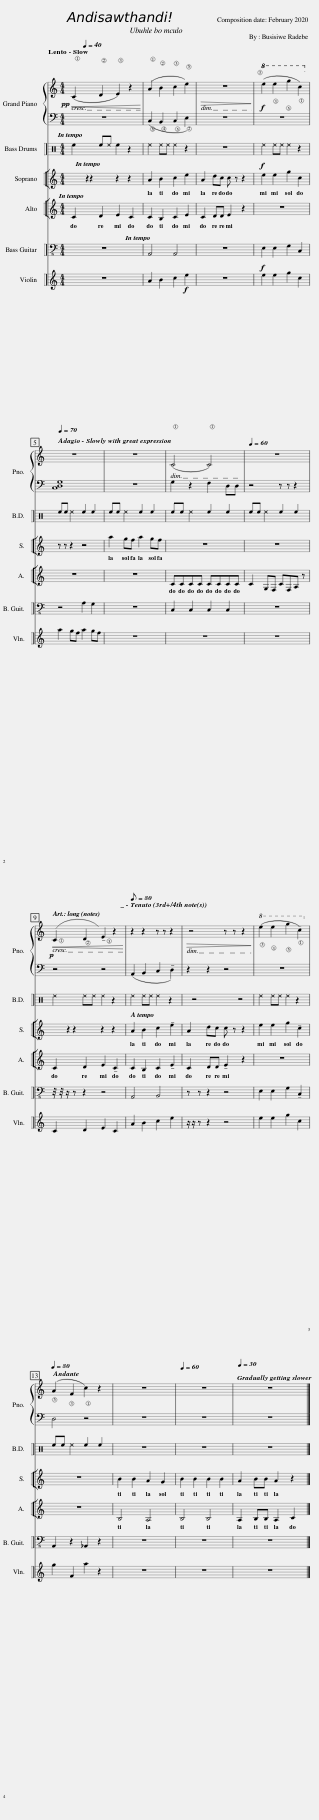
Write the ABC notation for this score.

X:1
%%score { 1 | 2 } [ 3 ] [ 4 ] [ 5 ] [ 6 ] [ 7 ]
L:1/8
Q:1/4=40
M:4/4
I:linebreak $
K:C
V:1 treble
V:2 bass
V:3 perc
K:none
V:4 treble
V:5 treble
V:6 bass transpose=-12
V:7 treble
V:1
!<(! (C2 D2 E2) z2!<)! | (A2 B2 c2 e2) |!>(! z8!>)! |!f!!8va(!!8va(! (e'2 e'2 g'2 c'2)!8va)!!8va)! |$[Q:1/4=70] z8 | %5
 z8 | (C4 C4) |[Q:1/4=60] z8 |$!<(! C2 D2[Q:1/4=40] !tenuto!E2 z2!<)! |[Q:1/8=80] z2 z2 z z z2 | %10
!>(! z4 z z z2!>)! |!8va(! (e'2 e'2 g'2 !tenuto!c'2)!8va)! |$[Q:1/4=80] (A2 F2 c2) z2 | z8 |[Q:1/4=60][Q:1/4=80] z8 | %15
[Q:1/4=30] z8 |] %16
V:2
!pp! z8 | (C,2 B,,2 C,2) E,2 | z8 | z8 |$ [C,D,G,]8 | %5
 z8 | G,2 z2 F,2 D,D, | z4 z z z2 |$!p! z4 z4 | (A,,2 B,,2 C,2) !tenuto!D,2 | %10
 z2 z2 z4 | z8 |$ D,4 z4 | z8 | z8 | %15
 z8 |] %16
V:3
 e2 e^e e2 z2 | ^e2 ^e^e ^e2 z2 | z8 | ^e2 ^e^e ^e2 z2 |$ ee ^e2 e2 e2 | %5
 ee ^e2 e2 e2 | ee ^e2 e2 e2 | ee ^e2 e2 e2 |$ ^e2 ^e^e ^e2 z2 | ^e2 ^e^e ^e2 z2 | %10
 z4 z4 | ^e2 ^e^e ^e2 z2 |$ ee ^e2 e2 e2 | z8 | z8 | %15
 z8 |] %16
V:4
 z2 z2 z2 z2 | A2 B2 c2 e2 | A2 dc c z z2 |!f! e2 e2 g2 c2 |$ z z z2 z4 | %5
 a2 gf a2 gf | z8 | z8 |$ z2 z2 z2 z2 | A2 B2 c2 !tenuto!e2 | %10
 A2 dc c z z2 | e2 e2 g2 !tenuto!c2 |$ z8 | B2 B2 A2 G2 | B2 B2 B2 B2 | %15
 A2 BB A2 z2 |] %16
V:5
 C2 D2 E2 C2 | C2 B,2 C2 E2 | C2 DD E2 z2 | z8 |$ z8 | %5
 z8 | CCCC CCCC | C2 G,F, CF,A, z |$ C2 D2 E2 !tenuto!C2 | C2 B,2 C2 !tenuto!E2 | %10
 C2 DD !tenuto!E2 z2 | z8 |$ z8 | B,4 A,4 | B,4 B,4 | %15
 A,2 B,B, A,2 C2 |] %16
V:6
 z8 | A,,4 A,,4 | z8 | E,2 E,2 G,2 C,2 |$ z4 A,2 G,2 | %5
 z8 | C,2 C,2 C,2 C,2 | z8 |$ z/4 z/4 z/ z z2 z4 | A,,4 B,,4 | %10
 z z z2 z4 | E,2 E,2 G,2 !tenuto!C,2 |$ A,,2 z2 _A,,2 z2 | z8 | z8 | %15
 z8 |] %16
V:7
 z8 | A2 B2 c2!f! e2 | z8 |!f! e2 e2 g2 c2 |$ a2 gf a2 gf | %5
 z8 | z8 | z8 |$ C2 D2 E2 C2 | A2 B2 c2 e2 | %10
 z/ z/ z z2 z4 | e2 e2 g2 c2 |$ g2 F2 a2 z2 | z8 | z8 | %15
 z8 |] %16
